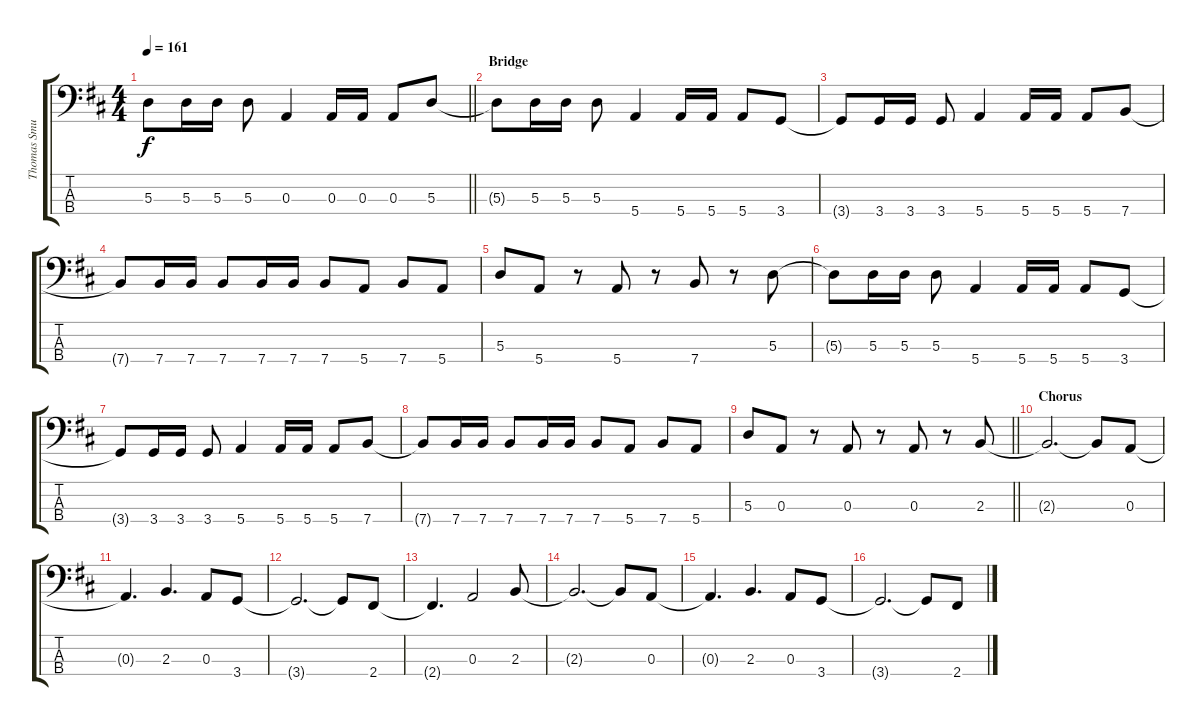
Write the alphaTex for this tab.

\track ("Thomas Smuszynski" "Thomas Smu") {instrument electricbasspick}
\staff {score tabs}
\tuning (G2 D2 A1 E1) {hide}
\ts (4 4)
\tempo 161
\clef f4
\barLineRight lightlight
\ks bminor
5.3{t}.8{dy f} 5.3.16 5.3.16 5.3.8 0.3.4 0.3.16 0.3.16 0.3.8 5.3.8 |
\section ("" "Bridge")
5.3{t}.8 5.3.16 5.3.16 5.3.8 5.4.4 5.4.16 5.4.16 5.4.8 3.4.8 |
3.4{t}.8 3.4.16 3.4.16 3.4.8 5.4.4 5.4.16 5.4.16 5.4.8 7.4.8 |
7.4{t}.8 7.4.16 7.4.16 7.4.8 7.4.16 7.4.16 7.4.8 5.4.8 7.4.8 5.4.8 |
5.3.8 5.4.8 r.8 5.4.8 r.8 7.4.8 r.8 5.3.8 |
5.3{t}.8 5.3.16 5.3.16 5.3.8 5.4.4 5.4.16 5.4.16 5.4.8 3.4.8 |
3.4{t}.8 3.4.16 3.4.16 3.4.8 5.4.4 5.4.16 5.4.16 5.4.8 7.4.8 |
7.4{t}.8 7.4.16 7.4.16 7.4.8 7.4.16 7.4.16 7.4.8 5.4.8 7.4.8 5.4.8 |
\barLineRight lightlight
5.3.8 0.3.8 r.8 0.3.8 r.8 0.3.8 r.8 2.3.8 |
\section ("" "Chorus")
2.3{t}.2{d} 2.3{t}.8 0.3.8 |
0.3{t}.4{d} 2.3.4{d} 0.3.8 3.4.8 |
3.4{t}.2{d} 3.4{t}.8 2.4.8 |
2.4{t}.4{d} 0.3.2 2.3.8 |
2.3{t}.2{d} 2.3{t}.8 0.3.8 |
0.3{t}.4{d} 2.3.4{d} 0.3.8 3.4.8 |
3.4{t}.2{d} 3.4{t}.8 2.4.8
